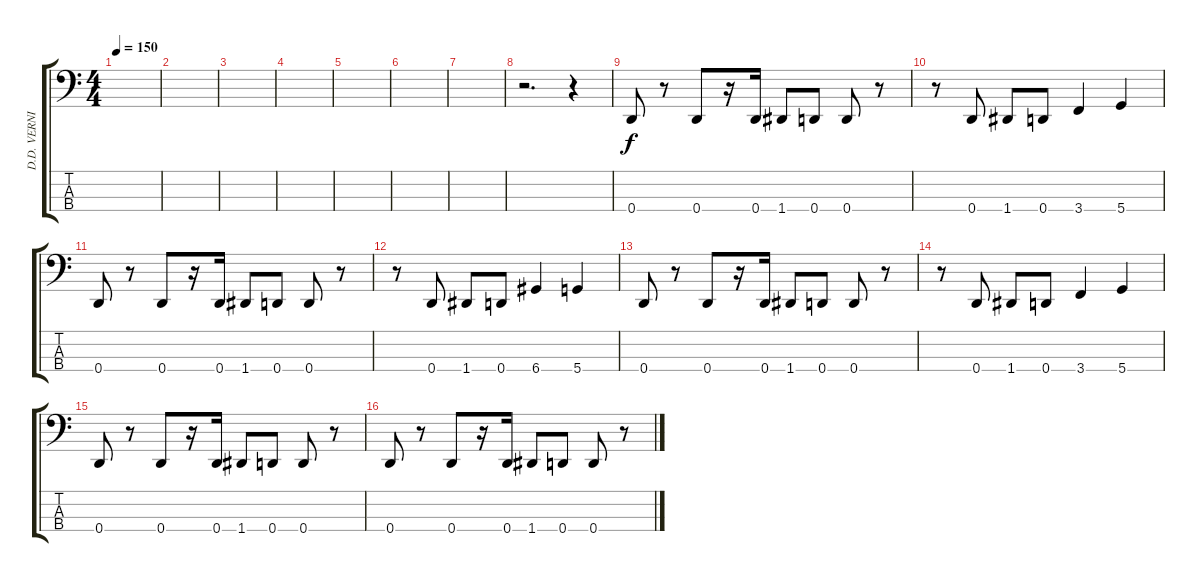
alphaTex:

\track ("D.D. VERNI - bass" "D.D. VERNI") {instrument slapbass1}
\staff {score tabs}
\tuning (G2 D2 A1 D1) {hide}
\ts (4 4)
\tempo 150
\clef f4
\ks c
|
|
|
|
|
|
|
r.2{d} r.4 |
0.4.8 r.8 0.4.8 r.16 0.4.16 1.4.8 0.4.8 0.4.8 r.8 |
r.8 0.4.8 1.4.8 0.4.8 3.4.4 5.4.4 |
0.4.8 r.8 0.4.8 r.16 0.4.16 1.4.8 0.4.8 0.4.8 r.8 |
r.8 0.4.8 1.4.8 0.4.8 6.4.4 5.4.4 |
0.4.8 r.8 0.4.8 r.16 0.4.16 1.4.8 0.4.8 0.4.8 r.8 |
r.8 0.4.8 1.4.8 0.4.8 3.4.4 5.4.4 |
0.4.8 r.8 0.4.8 r.16 0.4.16 1.4.8 0.4.8 0.4.8 r.8 |
0.4.8 r.8 0.4.8 r.16 0.4.16 1.4.8 0.4.8 0.4.8 r.8
